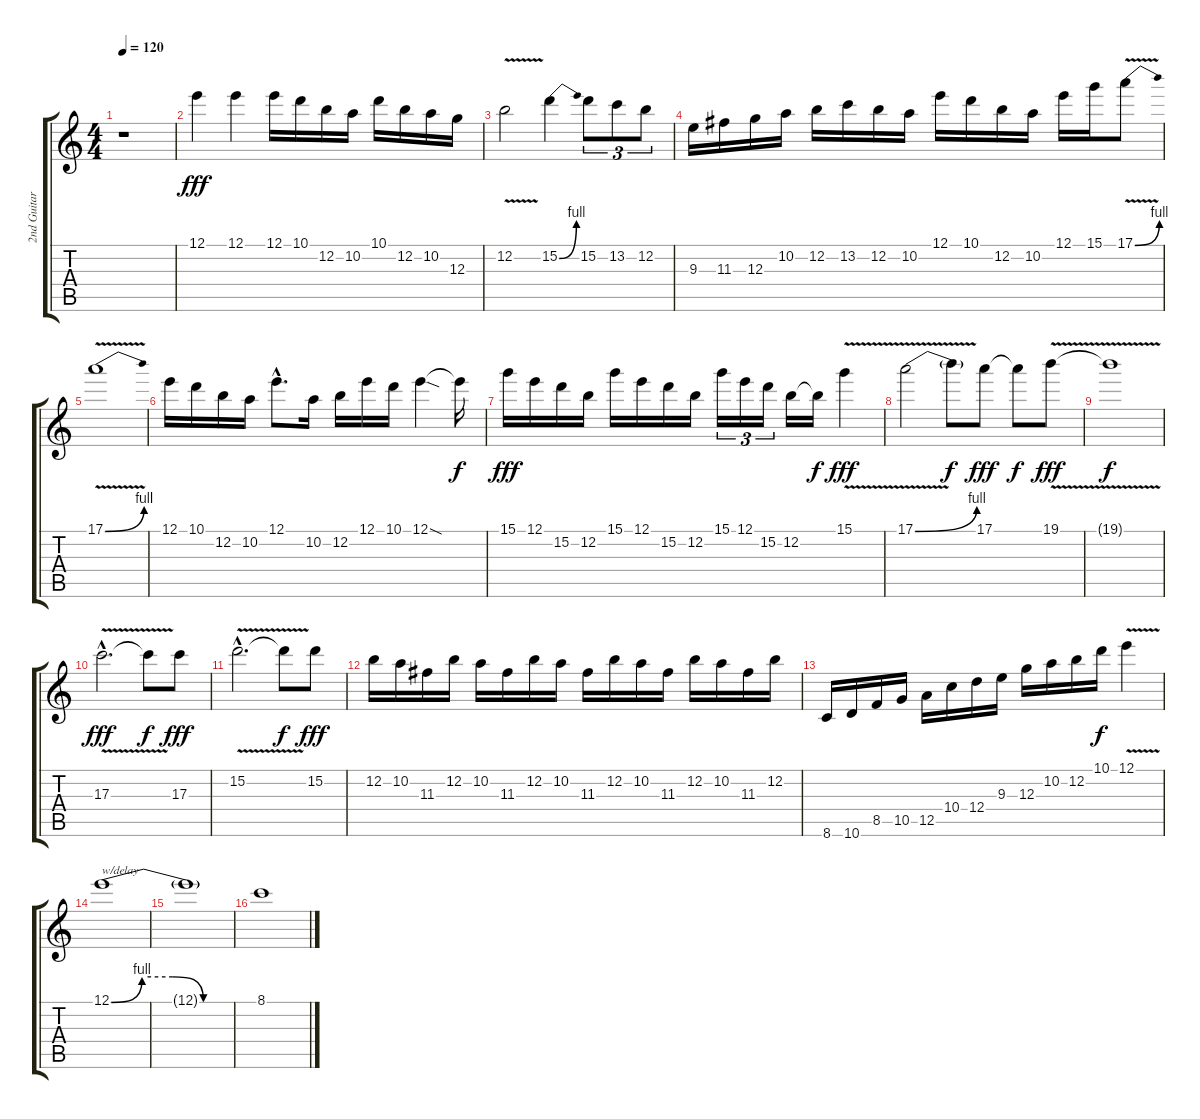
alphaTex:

\track ("2nd Guitar / delay" "2nd Guitar") {instrument distortionguitar}
\staff {score tabs}
\tuning (E4 B3 G3 D3 A2 E2) {hide}
\ts (4 4)
\tempo 120
\clef g2
\ks c
r.1{dy f volume 16} |
12.1.4{dy fff} 12.1.4 12.1.16 10.1.16 12.2.16 10.2.16 10.1.16 12.2.16 10.2.16 12.3.16 |
12.2{v}.2 15.2{be (bend 0 0 60 4)}.4 15.2.8{tu (3 2)} 13.2.8{tu (3 2)} 12.2.8{tu (3 2)} |
9.3.16 11.3.16 12.3.16 10.2.16 12.2.16 13.2.16 12.2.16 10.2.16 12.1.16 10.1.16 12.2.16 10.2.16 12.1.16 15.1.16 17.1{be (bend 0 0 60 4) v}.8 |
17.1{be (bend 0 0 60 4) v}.1 |
12.1.16 10.1.16 12.2.16 10.2.16 12.1{hac}.8{d} 10.2.16 12.2.16 12.1.16 10.1.16 12.1{sod}.4 12.1{t}.16{dy f} |
15.1.16{dy fff} 12.1.16 15.2.16 12.2.16 15.1.16 12.1.16 15.2.16 12.2.16 15.1.16{tu (3 2)} 12.1.16{tu (3 2)} 15.2.16{tu (3 2)} 12.2.16 12.2{t}.16{dy f} 15.1{v}.4{dy fff} |
17.1{be (bend 0 0 60 4) v}.2 17.1{t}.8{dy f} 17.1.8{dy fff} 17.1{t}.8{dy f} 19.1{v}.8{dy fff} |
19.1{t}.1{dy f} |
17.3{v hac}.2{d dy fff} 17.3{t}.8{dy f} 17.3.8{dy fff} |
15.2{v hac}.2{d} 15.2{t}.8{dy f} 15.2.8{dy fff} |
12.2.16 10.2.16 11.3.16 12.2.16 10.2.16 11.3.16 12.2.16 10.2.16 11.3.16 12.2.16 10.2.16 11.3.16 12.2.16 10.2.16 11.3.16 12.2.16 |
8.6.16 10.6.16 8.5.16 10.5.16 12.5.16 10.4.16 12.4.16 9.3.16 12.3.16 10.2.16 12.2.16 10.1.16{dy f} 12.1{v}.4 |
12.1{be (custom 0 0 15 4 30 4 45 0 60 0)}.1{txt "w/delay" volume 14} |
12.1{t}.1 |
8.1.1
